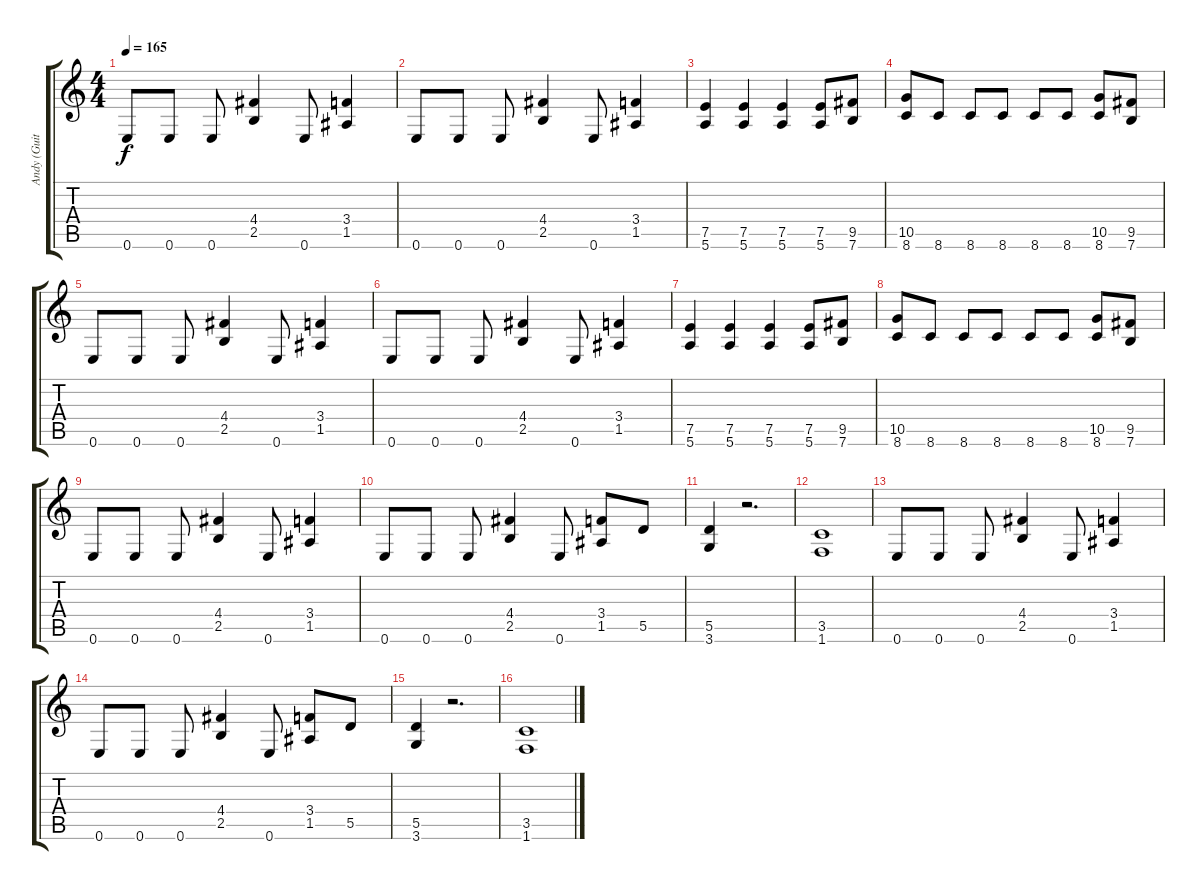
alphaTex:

\track ("Andy (Guitar)" "Andy (Guit") {instrument distortionguitar}
\staff {score tabs}
\tuning (E4 B3 G3 D3 A2 E2) {hide}
\ts (4 4)
\tempo 165
\clef g2
\ks c
0.6.8{dy f} 0.6.8 0.6.8 (4.4 2.5).4 0.6.8 (3.4 1.5).4 |
0.6.8 0.6.8 0.6.8 (4.4 2.5).4 0.6.8 (3.4 1.5).4 |
(7.5 5.6).4 (7.5 5.6).4 (7.5 5.6).4 (7.5 5.6).8 (9.5 7.6).8 |
(10.5 8.6).8 8.6.8 8.6.8 8.6.8 8.6.8 8.6.8 (10.5 8.6).8 (9.5 7.6).8 |
0.6.8 0.6.8 0.6.8 (4.4 2.5).4 0.6.8 (3.4 1.5).4 |
0.6.8 0.6.8 0.6.8 (4.4 2.5).4 0.6.8 (3.4 1.5).4 |
(7.5 5.6).4 (7.5 5.6).4 (7.5 5.6).4 (7.5 5.6).8 (9.5 7.6).8 |
(10.5 8.6).8 8.6.8 8.6.8 8.6.8 8.6.8 8.6.8 (10.5 8.6).8 (9.5 7.6).8 |
0.6.8 0.6.8 0.6.8 (4.4 2.5).4 0.6.8 (3.4 1.5).4 |
0.6.8 0.6.8 0.6.8 (4.4 2.5).4 0.6.8 (3.4 1.5).8 5.5.8 |
(5.5 3.6).4 r.2{d} |
(3.5 1.6).1 |
0.6.8 0.6.8 0.6.8 (4.4 2.5).4 0.6.8 (3.4 1.5).4 |
0.6.8 0.6.8 0.6.8 (4.4 2.5).4 0.6.8 (3.4 1.5).8 5.5.8 |
(5.5 3.6).4 r.2{d} |
(3.5 1.6).1
